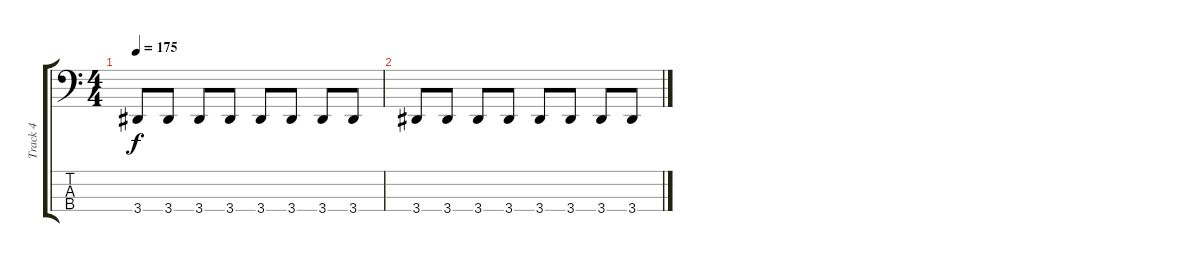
\track ("Track 4" "Track 4") {instrument electricbassfinger}
\staff {score tabs}
\tuning (F2 C2 G1 C1) {hide}
\ts (4 4)
\tempo 175
\clef f4
\ks c
3.4.8{dy f} 3.4.8 3.4.8 3.4.8 3.4.8 3.4.8 3.4.8 3.4.8 |
3.4.8 3.4.8 3.4.8 3.4.8 3.4.8 3.4.8 3.4.8 3.4.8
